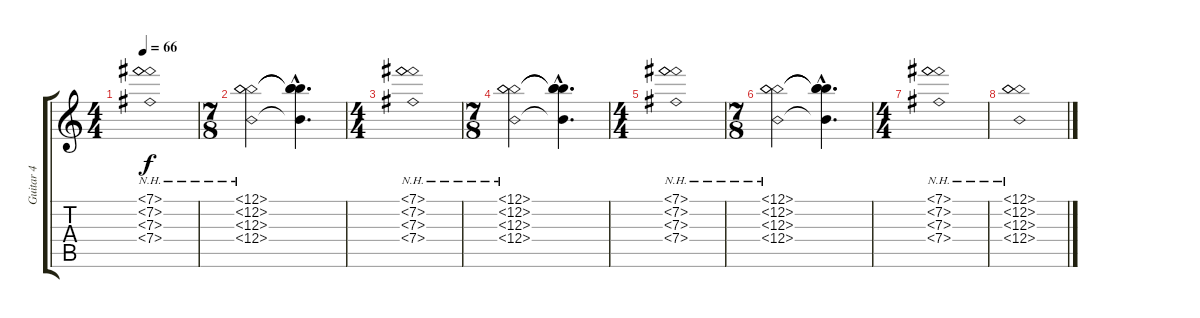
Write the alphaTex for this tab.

\track ("Guitar 4" "Guitar 4") {instrument overdrivenguitar}
\staff {score tabs}
\tuning (B3 B3 B3 B2 E2 E2) {hide}
\ts (4 4)
\tempo 66
\clef g2
\ks c
(7.1{nh} 7.2{nh} 7.3{nh} 7.4{nh}).1{dy f} |
\ts (7 8)
(12.1{nh} 12.2{nh} 12.3{nh} 12.4{nh}).2 (12.1{hac t} 12.2{hac t} 12.3{hac t} 12.4{hac t}).4{d} |
\ts (4 4)
(7.1{nh} 7.2{nh} 7.3{nh} 7.4{nh}).1 |
\ts (7 8)
(12.1{nh} 12.2{nh} 12.3{nh} 12.4{nh}).2 (12.1{hac t} 12.2{hac t} 12.3{hac t} 12.4{hac t}).4{d} |
\ts (4 4)
(7.1{nh} 7.2{nh} 7.3{nh} 7.4{nh}).1 |
\ts (7 8)
(12.1{nh} 12.2{nh} 12.3{nh} 12.4{nh}).2 (12.1{hac t} 12.2{hac t} 12.3{hac t} 12.4{hac t}).4{d} |
\ts (4 4)
(7.1{nh} 7.2{nh} 7.3{nh} 7.4{nh}).1 |
(12.1{nh} 12.2{nh} 12.3{nh} 12.4{nh}).1
